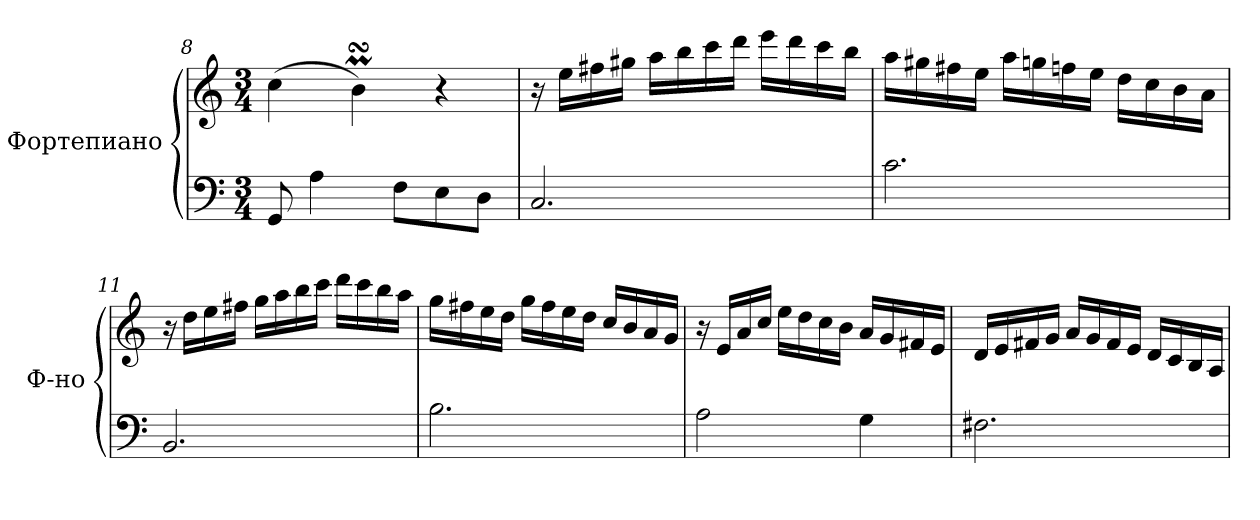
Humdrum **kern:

**kern	**kern
*part1	*part1
*staff2	*staff1
*I"Фортепиано	*
*I'Ф-но	*
*clefF4	*clefG2
*k[]	*k[]
*M3/4	*M3/4
=8	=8
8GG/	(>4cc\
4A\	.
.	4bmsSsS\)
8F\L	.
8E\	4r
8D\J	.
=9	=9
2.C/	16r
.	16ee\LL
.	16ff#X\
.	16gg#X\JJ
.	16aa\LL
.	16bb\
.	16ccc\
.	16ddd\JJ
.	16eee\LL
.	16ddd\
.	16ccc\
.	16bb\JJ
!!LO:LB:g=z
=10	=10
2.c\	16aa\LL
.	16gg#X\
.	16ff#X\
.	16ee\JJ
.	16aa\LL
.	16ggn\
.	16ffn\
.	16ee\JJ
.	16dd\LL
.	16cc\
.	16b\
.	16a\JJ
=11	=11
2.BB/	16r
.	16dd\LL
.	16ee\
.	16ff#X\JJ
.	16gg\LL
.	16aa\
.	16bb\
.	16ccc\JJ
.	16ddd\LL
.	16ccc\
.	16bb\
.	16aa\JJ
=12	=12
2.B\	16gg\LL
.	16ff#X\
.	16ee\
.	16dd\JJ
.	16gg\LL
.	16ff#\
.	16ee\
.	16dd\JJ
.	16cc/LL
.	16b/
.	16a/
.	16g/JJ
!!LO:LB:g=z
=13	=13
2A\	16r
.	16e/LL
.	16a/
.	16cc/JJ
.	16ee\LL
.	16dd\
.	16cc\
.	16b\JJ
4G\	16a/LL
.	16g/
.	16f#X/
.	16e/JJ
=14	=14
2.F#X\	16d/LL
.	16e/
.	16f#X/
.	16g/JJ
.	16a/LL
.	16g/
.	16f#/
.	16e/JJ
.	16d/LL
.	16c/
.	16B/
.	16A/JJ
=	=
*-	*-
